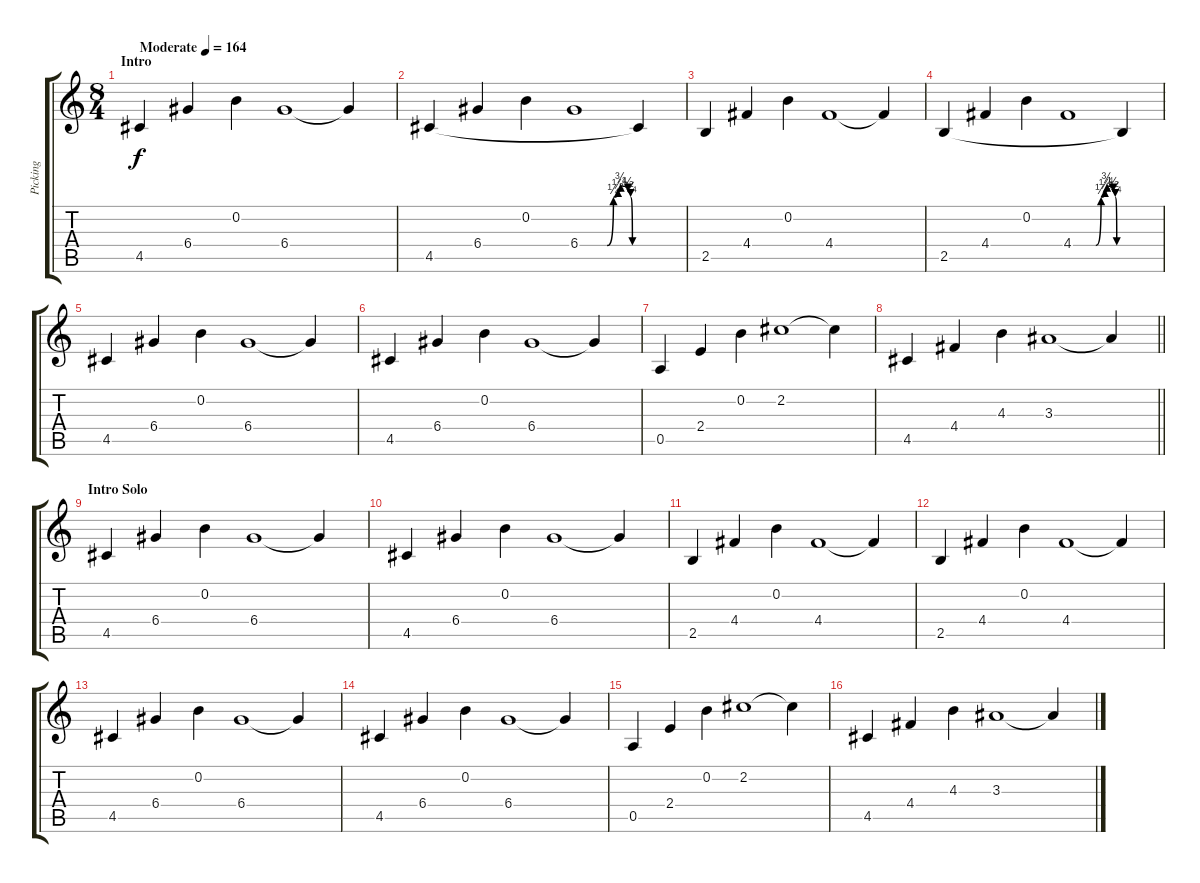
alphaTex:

\track ("Picking" "Picking") {instrument electricguitarclean}
\staff {score tabs}
\tuning (E4 B3 G3 D3 A2 E2) {hide}
\ts (8 4)
\section ("" "Intro")
\tempo (164 "Moderate")
\clef g2
\ks c
4.5.4{dy f instrument electricguitarclean} 6.4.4 0.2.4 6.4.1 6.4{t}.4 |
4.5.4 6.4.4 0.2.4 6.4{be (custom 0 0 15 0 30 0 37 1 42 2 45 3 47 3 50 3 53 2 56 1 58 0 60 0)}.1 4.5{t}.4 |
2.5.4 4.4.4 0.2.4 4.4.1 4.4{t}.4 |
2.5.4 4.4.4 0.2.4 4.4{be (custom 0 0 15 0 30 0 37 1 42 2 45 3 47 3 50 3 53 2 56 1 58 0 60 0)}.1 2.5{t}.4 |
4.5.4 6.4.4 0.2.4 6.4.1 6.4{t}.4 |
4.5.4 6.4.4 0.2.4 6.4.1 6.4{t}.4 |
0.5.4 2.4.4 0.2.4 2.2.1 2.2{t}.4 |
\barLineRight lightlight
4.5.4 4.4.4 4.3.4 3.3.1 3.3{t}.4 |
\section ("" "Intro Solo")
4.5.4 6.4.4 0.2.4 6.4.1 6.4{t}.4 |
4.5.4 6.4.4 0.2.4 6.4.1 6.4{t}.4 |
2.5.4 4.4.4 0.2.4 4.4.1 4.4{t}.4 |
2.5.4 4.4.4 0.2.4 4.4.1 4.4{t}.4 |
4.5.4 6.4.4 0.2.4 6.4.1 6.4{t}.4 |
4.5.4 6.4.4 0.2.4 6.4.1 6.4{t}.4 |
0.5.4 2.4.4 0.2.4 2.2.1 2.2{t}.4 |
4.5.4 4.4.4 4.3.4 3.3.1 3.3{t}.4
